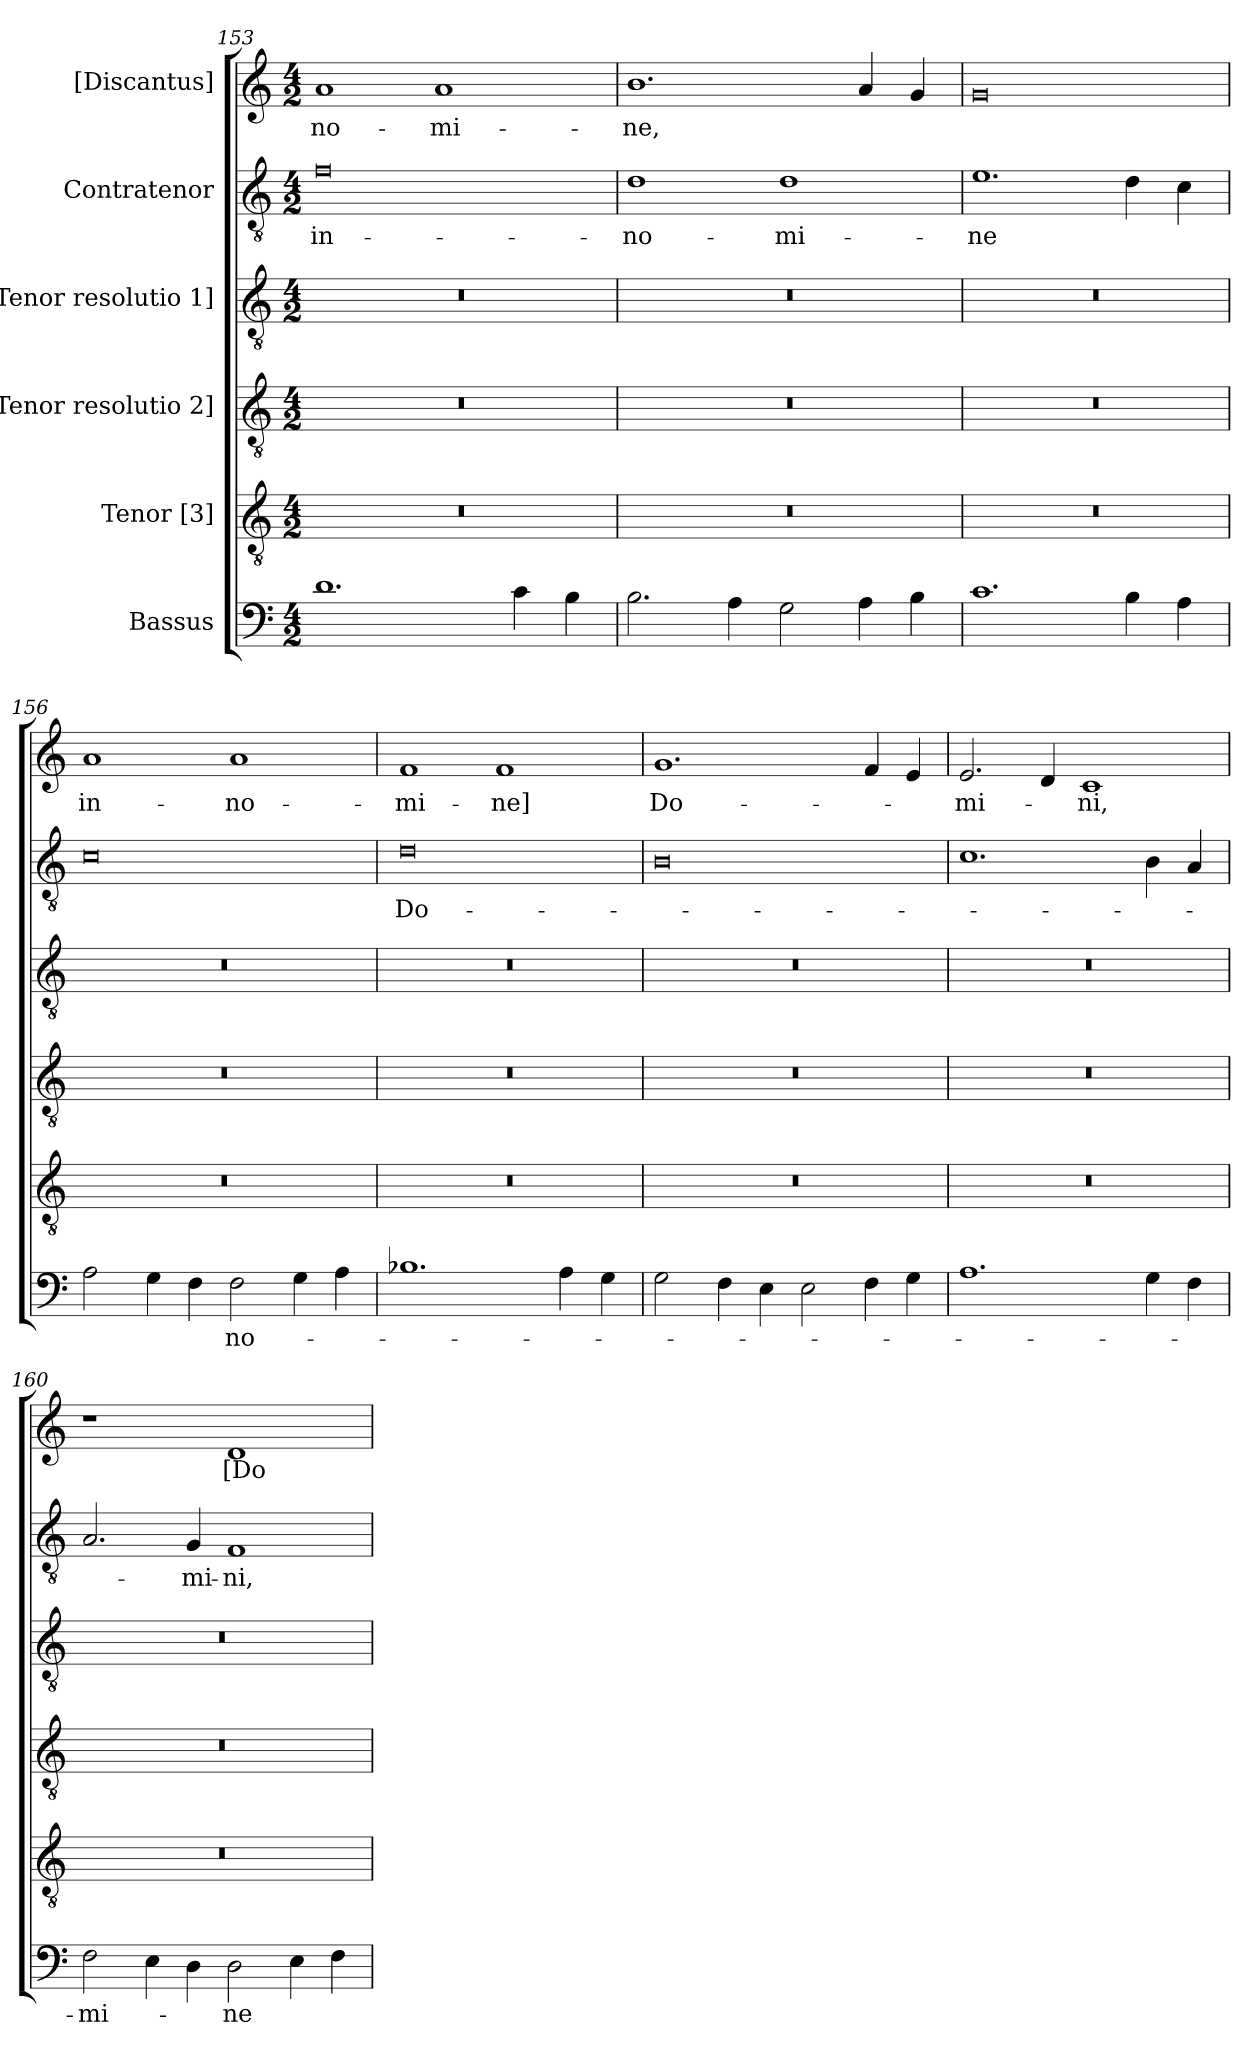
**kern	**text	**kern	**kern	**kern	**kern	**text	**kern	**text
*part6	*part6	*part5	*part4	*part3	*part2	*part2	*part1	*part1
*staff6	*staff6	*staff5	*staff4	*staff3	*staff2	*staff2	*staff1	*staff1
*I"Bassus	*	*I"Tenor [3]	*I"[Tenor resolutio 2]	*I"[Tenor resolutio 1]	*I"Contratenor	*	*I"[Discantus]	*
*clefF4	*	*clefGv2	*clefGv2	*clefGv2	*clefGv2	*	*clefG2	*
*k[]	*	*k[]	*k[]	*k[]	*k[]	*	*k[]	*
*M4/2	*	*M4/2	*M4/2	*M4/2	*M4/2	*	*M4/2	*
=153	=153	=153	=153	=153	=153	=153	=153	=153
1.d\	.	0r	0r	0r	0f\	in-	1a/	no-
.	.	.	.	.	.	.	1a/	-mi-
4c\	.	.	.	.	.	.	.	.
4B\	.	.	.	.	.	.	.	.
=154	=154	=154	=154	=154	=154	=154	=154	=154
2.B\	.	0r	0r	0r	1d\	no-	1.b\	-ne,
4A\	.	.	.	.	.	.	.	.
2G\	.	.	.	.	1d\	-mi-	.	.
4A\	.	.	.	.	.	.	4a/	.
4B\	.	.	.	.	.	.	4g/	.
=155	=155	=155	=155	=155	=155	=155	=155	=155
1.c\	.	0r	0r	0r	1.e\	-ne	0g/	.
4B\	.	.	.	.	4d\	.	.	.
4A\	.	.	.	.	4c\	.	.	.
=156	=156	=156	=156	=156	=156	=156	=156	=156
2A\	.	0r	0r	0r	0c\	.	1a/	in-
4G\	.	.	.	.	.	.	.	.
4F\	.	.	.	.	.	.	.	.
2F\	no-	.	.	.	.	.	1a/	no-
4G\	.	.	.	.	.	.	.	.
4A\	.	.	.	.	.	.	.	.
=157	=157	=157	=157	=157	=157	=157	=157	=157
1.B-X\	.	0r	0r	0r	0d\	Do-	1f/	-mi-
.	.	.	.	.	.	.	1f/	-ne]
4A\	.	.	.	.	.	.	.	.
4G\	.	.	.	.	.	.	.	.
=158	=158	=158	=158	=158	=158	=158	=158	=158
2G\	.	0r	0r	0r	0B\	.	1.g/	Do-
4F\	.	.	.	.	.	.	.	.
4E\	.	.	.	.	.	.	.	.
2E\	.	.	.	.	.	.	.	.
4F\	.	.	.	.	.	.	4f/	.
4G\	.	.	.	.	.	.	4e/	.
=159	=159	=159	=159	=159	=159	=159	=159	=159
1.A\	.	0r	0r	0r	1.c\	.	2.e/	-mi-
.	.	.	.	.	.	.	4d/	.
.	.	.	.	.	.	.	1c/	-ni,
4G\	.	.	.	.	4B\	.	.	.
4F\	.	.	.	.	4A/	.	.	.
=160	=160	=160	=160	=160	=160	=160	=160	=160
2F\	-mi-	0r	0r	0r	2.A/	.	1r	.
4E\	.	.	.	.	.	.	.	.
4D\	.	.	.	.	4G/	-mi-	.	.
2D\	-ne	.	.	.	1F/	-ni,	1d/	[Do-
4E\	.	.	.	.	.	.	.	.
4F\	.	.	.	.	.	.	.	.
=	=	=	=	=	=	=	=	=
*-	*-	*-	*-	*-	*-	*-	*-	*-
